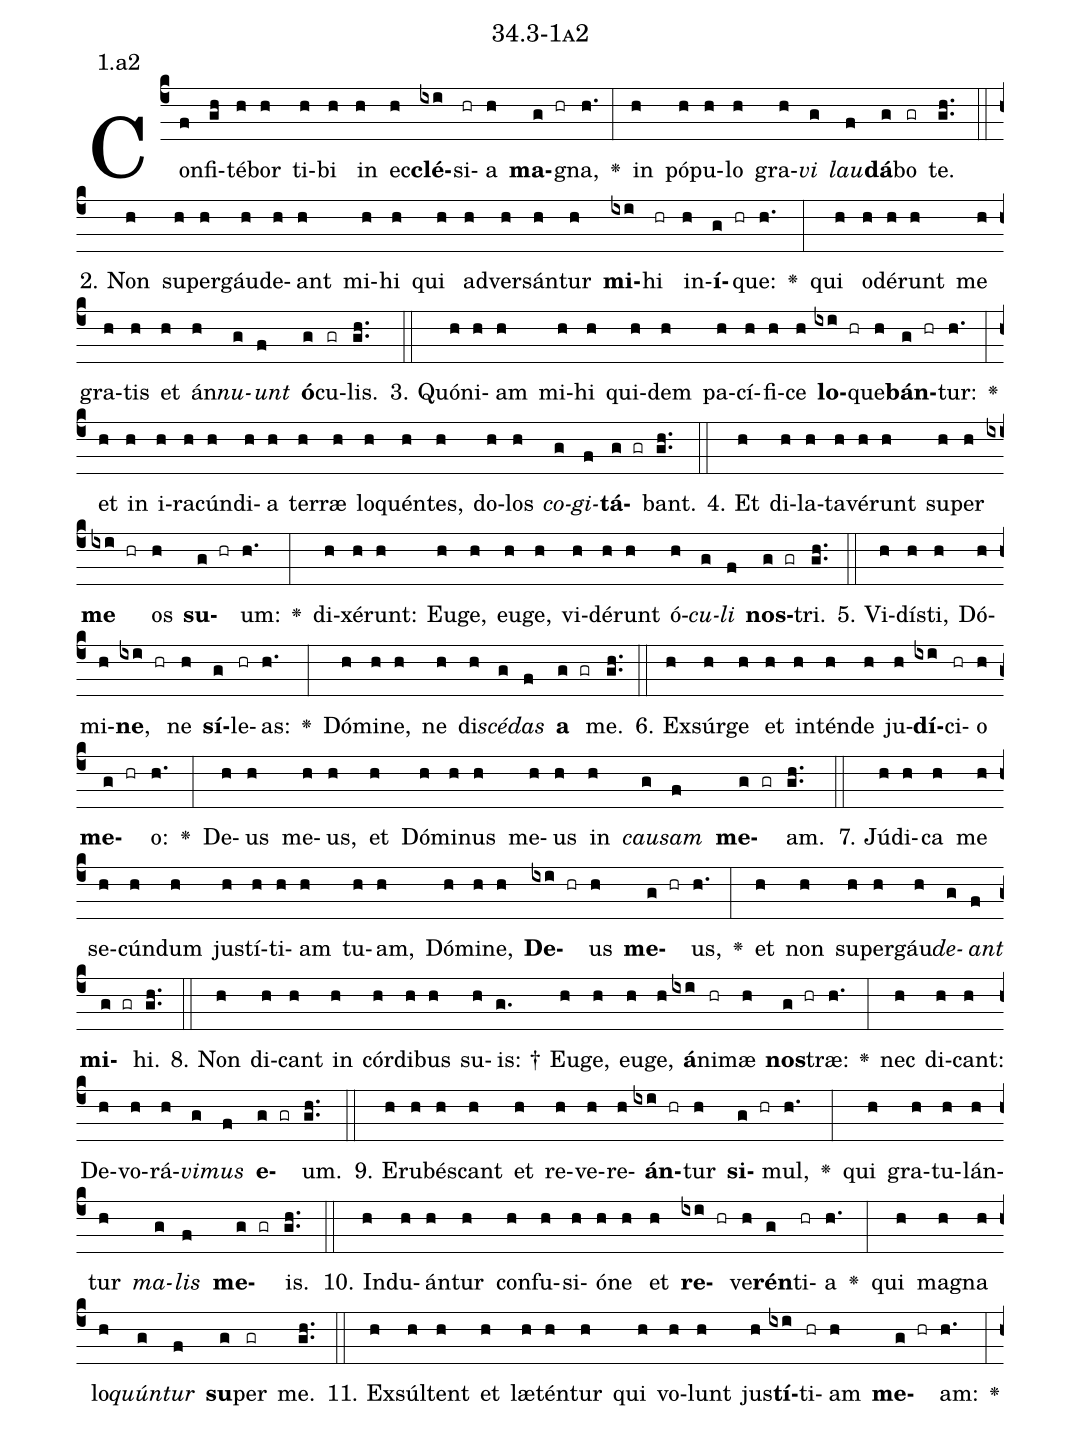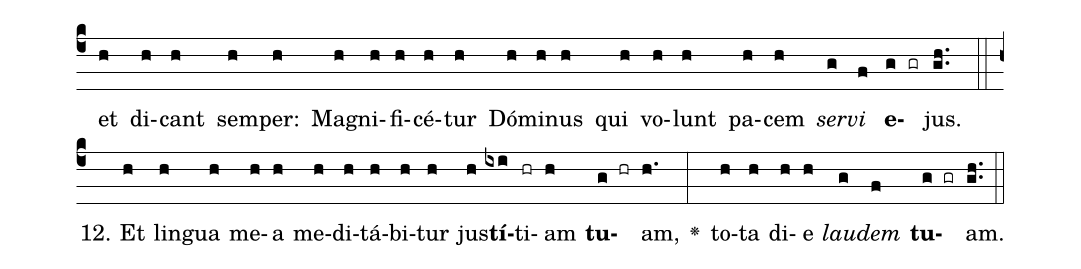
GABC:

name: 34.3-1a2;
annotation: 1.a2;
%%
(c4)Con(f)fi(gh)té(h)bor(h) ti(h)bi(h) in(h) ec(h)<b>clé</b>(ixi)si(hr)a(h) <b>ma</b>(g hr)gna,(h.) <v>\greheightstar</v>(:) in(h) pó(h)pu(h)lo(h) gra(h)<i>vi</i>(g) <i>lau</i>(f)<b>dá</b>(g)bo(gr) te.(gh..) (::)
2. Non(h) su(h)per(h)gáu(h)de(h)ant(h) mi(h)hi(h) qui(h) ad(h)ver(h)sán(h)tur(h) <b>mi</b>(ixi)hi(hr) in(h)<b>í</b>(g hr)que:(h.) <v>\greheightstar</v>(:) qui(h) o(h)dé(h)runt(h) me(h) gra(h)tis(h) et(h) án(h)<i>nu</i>(g)<i>unt</i>(f) <b>ó</b>(g)cu(gr)lis.(gh..) (::)
3. Quón(h)i(h)am(h) mi(h)hi(h) qui(h)dem(h) pa(h)cí(h)fi(h)ce(h) <b>lo</b>(ixi hr)que(h)<b>bán</b>(g hr)tur:(h.) <v>\greheightstar</v>(:) et(h) in(h) i(h)ra(h)cún(h)di(h)a(h) ter(h)ræ(h) lo(h)quén(h)tes,(h) do(h)los(h) <i>co</i>(g)<i>gi</i>(f)<b>tá</b>(g gr)bant.(gh..) (::)
4. Et(h) di(h)la(h)ta(h)vé(h)runt(h) su(h)per(h) <b>me</b>(ixi hr) os(h) <b>su</b>(g hr)um:(h.) <v>\greheightstar</v>(:) di(h)xé(h)runt:(h) Eu(h)ge,(h) eu(h)ge,(h) vi(h)dé(h)runt(h) ó(h)<i>cu</i>(g)<i>li</i>(f) <b>nos</b>(g gr)tri.(gh..) (::)
5. Vi(h)dís(h)ti,(h) Dó(h)mi(h)<b>ne</b>,(ixi hr) ne(h) <b>sí</b>(g)le(hr)as:(h.) <v>\greheightstar</v>(:) Dó(h)mi(h)ne,(h) ne(h) di(h)<i>scé</i>(g)<i>das</i>(f) <b>a</b>(g gr) me.(gh..) (::)
6. Ex(h)súr(h)ge(h) et(h) in(h)tén(h)de(h) ju(h)<b>dí</b>(ixi)ci(hr)o(h) <b>me</b>(g hr)o:(h.) <v>\greheightstar</v>(:) De(h)us(h) me(h)us,(h) et(h) Dó(h)mi(h)nus(h) me(h)us(h) in(h) <i>cau</i>(g)<i>sam</i>(f) <b>me</b>(g gr)am.(gh..) (::)
7. Jú(h)di(h)ca(h) me(h) se(h)cún(h)dum(h) jus(h)tí(h)ti(h)am(h) tu(h)am,(h) Dó(h)mi(h)ne,(h) <b>De</b>(ixi hr)us(h) <b>me</b>(g hr)us,(h.) <v>\greheightstar</v>(:) et(h) non(h) su(h)per(h)gáu(h)<i>de</i>(g)<i>ant</i>(f) <b>mi</b>(g gr)hi.(gh..) (::)
8. Non(h) di(h)cant(h) in(h) cór(h)di(h)bus(h) su(h)is: †(g.) Eu(h)ge,(h) eu(h)ge,(h) <b>á</b>(ixi)ni(hr)mæ(h) <b>nos</b>(g hr)træ:(h.) <v>\greheightstar</v>(:) nec(h) di(h)cant:(h) De(h)vo(h)rá(h)<i>vi</i>(g)<i>mus</i>(f) <b>e</b>(g gr)um.(gh..) (::)
9. E(h)ru(h)bés(h)cant(h) et(h) re(h)ve(h)re(h)<b>án</b>(ixi hr)tur(h) <b>si</b>(g hr)mul,(h.) <v>\greheightstar</v>(:) qui(h) gra(h)tu(h)lán(h)tur(h) <i>ma</i>(g)<i>lis</i>(f) <b>me</b>(g gr)is.(gh..) (::)
10. Ind(h)u(h)án(h)tur(h) con(h)fu(h)si(h)ó(h)ne(h) et(h) <b>re</b>(ixi hr)ve(h)<b>rén</b>(g)ti(hr)a(h.) <v>\greheightstar</v>(:) qui(h) ma(h)gna(h) lo(h)<i>quún</i>(g)<i>tur</i>(f) <b>su</b>(g)per(gr) me.(gh..) (::)
11. Ex(h)súl(h)tent(h) et(h) læ(h)tén(h)tur(h) qui(h) vo(h)lunt(h) jus(h)<b>tí</b>(ixi)ti(hr)am(h) <b>me</b>(g hr)am:(h.) <v>\greheightstar</v>(:) et(h) di(h)cant(h) sem(h)per:(h) Ma(h)gni(h)fi(h)cé(h)tur(h) Dó(h)mi(h)nus(h) qui(h) vo(h)lunt(h) pa(h)cem(h) <i>ser</i>(g)<i>vi</i>(f) <b>e</b>(g gr)jus.(gh..) (::)
12. Et(h) lin(h)gua(h) me(h)a(h) me(h)di(h)tá(h)bi(h)tur(h) jus(h)<b>tí</b>(ixi)ti(hr)am(h) <b>tu</b>(g hr)am,(h.) <v>\greheightstar</v>(:) to(h)ta(h) di(h)e(h) <i>lau</i>(g)<i>dem</i>(f) <b>tu</b>(g gr)am.(gh..) (::)
